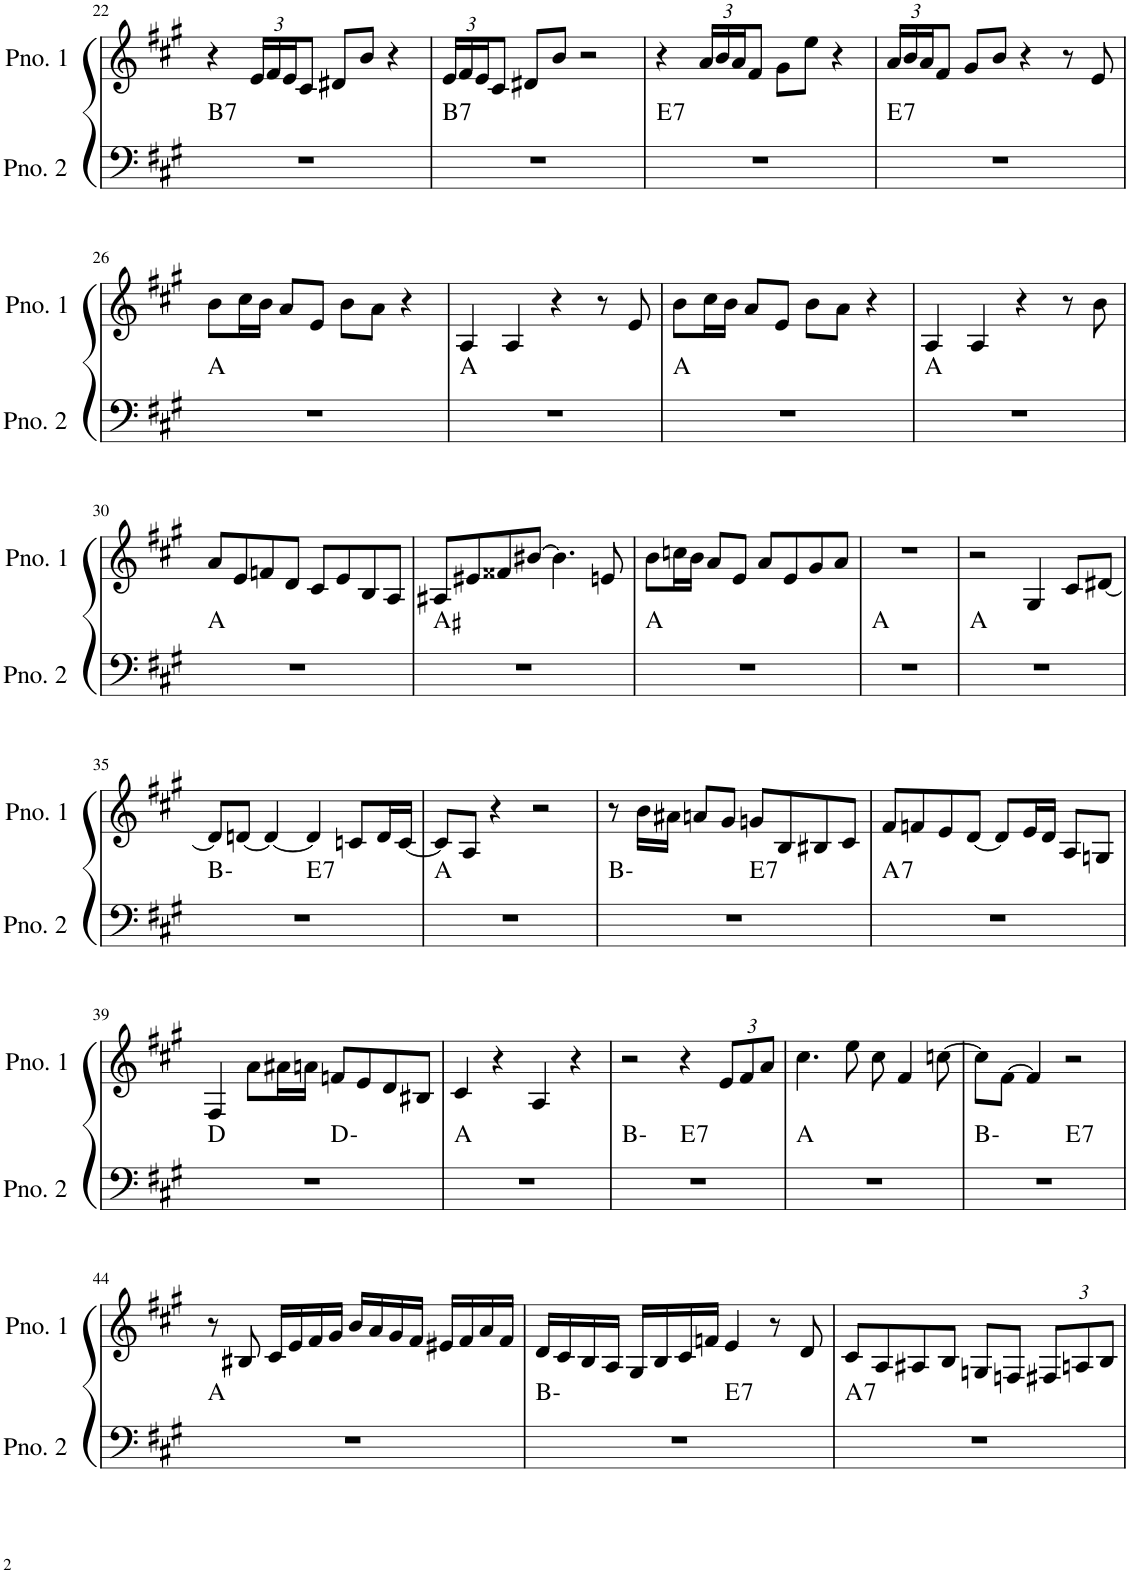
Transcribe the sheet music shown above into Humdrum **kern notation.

**kern	**harte	**kern
*part2	*part2	*part1
*staff2	*	*staff1
*I"ピアノ 2	*	*I"ピアノ 1
!!LO:PB:g=z
*clefF4	*	*clefG2
*k[f#c#g#]	*	*k[f#c#g#]
*M4/4	*	*M4/4
=22	=22	=22
!	!LO:H:kt=7	!
1r	B:7	4r
*	*	*Xbrackettup
.	.	24e/LL
.	.	24f#/
.	.	24e/J
.	.	8c#/J
.	.	8d#X/L
.	.	8b/J
.	.	4r
=23	=23	=23
!	!LO:H:kt=7	!
1r	B:7	24e/LL
.	.	24f#/
.	.	24e/J
.	.	8c#/J
.	.	8d#X/L
.	.	8b/J
.	.	2r
=24	=24	=24
!	!LO:H:kt=7	!
1r	E:7	4r
.	.	24a/LL
.	.	24b/
.	.	24a/J
.	.	8f#/J
.	.	8g#\L
.	.	8ee\J
.	.	4r
=25	=25	=25
!	!LO:H:kt=7	!
1r	E:7	24a/LL
.	.	24b/
.	.	24a/J
.	.	8f#/J
.	.	8g#/L
.	.	8b/J
.	.	4r
.	.	8r
.	.	8e/
!!LO:LB:g=z
=26	=26	=26
1r	A:maj	8b\L
.	.	16cc#\L
.	.	16b\JJ
.	.	8a/L
.	.	8e/J
.	.	8b\L
.	.	8a\J
.	.	4r
=27	=27	=27
1r	A:maj	4A/
.	.	4A/
.	.	4r
.	.	8r
.	.	8e/
=28	=28	=28
1r	A:maj	8b\L
.	.	16cc#\L
.	.	16b\JJ
.	.	8a/L
.	.	8e/J
.	.	8b\L
.	.	8a\J
.	.	4r
=29	=29	=29
1r	A:maj	4A/
.	.	4A/
.	.	4r
.	.	8r
.	.	8b\
!!LO:LB:g=z
=30	=30	=30
1r	A:maj	8a/L
.	.	8e/
.	.	8fn/
.	.	8d/J
.	.	8c#/L
.	.	8e/
.	.	8B/
.	.	8A/J
=31	=31	=31
1r	A#:maj	8A#X/L
.	.	8e#X/
.	.	8f##X/
.	.	[8b#X/J
.	.	4.b#\]
.	.	8en/
=32	=32	=32
1r	A:maj	8b\L
.	.	16ccn\L
.	.	16b\JJ
.	.	8a/L
.	.	8e/J
.	.	8a/L
.	.	8e/
.	.	8g#/
.	.	8a/J
=33	=33	=33
1r	A:maj	1r
=34	=34	=34
1r	A:maj	2r
.	.	4G#/
.	.	8c#/L
.	.	[8d#X/J
!!LO:LB:g=z
=35	=35	=35
*^	*	*
1r	2ryy	B:min	8d#/L]
.	.	.	[8dn/J
.	.	.	4d/_
!	!	!LO:H:kt=7	!
.	2ryy	E:7	4d/]
.	.	.	8cn/L
.	.	.	16d/L
.	.	.	[16c/JJ
*v	*v	*	*
=36	=36	=36
1r	A:maj	8c/L]
.	.	8A/J
.	.	4r
.	.	2r
=37	=37	=37
*^	*	*
1r	2ryy	B:min	8r
.	.	.	16b\LL
.	.	.	16a#X\JJ
.	.	.	8an/L
.	.	.	8g#/J
!	!	!LO:H:kt=7	!
.	2ryy	E:7	8gn/L
.	.	.	8B/
.	.	.	8B#X/
.	.	.	8c#/J
=38	=38	=38	=38
!	!	!LO:H:kt=7	!
*v	*v	*	*
1r	A:7	8f#/L
.	.	8fn/
.	.	8e/
.	.	[8d/J
.	.	8d/L]
.	.	16e/L
.	.	16d/JJ
.	.	8A/L
.	.	8Gn/J
!!LO:LB:g=z
=39	=39	=39
*^	*	*
1r	2ryy	D:maj	4F#/
.	.	.	8a\L
.	.	.	16a#X\L
.	.	.	16an\JJ
.	2ryy	D:min	8fn/L
.	.	.	8e/
.	.	.	8d/
.	.	.	8B#X/J
*v	*v	*	*
=40	=40	=40
1r	A:maj	4c#/
.	.	4r
.	.	4A/
.	.	4r
=41	=41	=41
*^	*	*
1r	2ryy	B:min	2r
!	!	!LO:H:kt=7	!
.	2ryy	E:7	4r
.	.	.	12e/L
.	.	.	12f#/
.	.	.	12a/J
*v	*v	*	*
=42	=42	=42
1r	A:maj	4.cc#\
.	.	8ee\
.	.	8cc#\
.	.	4f#/
.	.	[8ccn\
=43	=43	=43
*^	*	*
1r	2ryy	B:min	8cc\L]
.	.	.	[8f#\J
.	.	.	4f#/]
!	!	!LO:H:kt=7	!
.	2ryy	E:7	2r
*v	*v	*	*
!!LO:LB:g=z
=44	=44	=44
1r	A:maj	8r
.	.	8B#X/
.	.	16c#/LL
.	.	16e/
.	.	16f#/
.	.	16g#/JJ
.	.	16b/LL
.	.	16a/
.	.	16g#/
.	.	16f#/JJ
.	.	16e#X/LL
.	.	16f#/
.	.	16a/
.	.	16f#/JJ
=45	=45	=45
*^	*	*
1r	2ryy	B:min	16d/LL
.	.	.	16c#/
.	.	.	16B/
.	.	.	16A/JJ
.	.	.	16G#/LL
.	.	.	16B/
.	.	.	16c#/
.	.	.	16fn/JJ
!	!	!LO:H:kt=7	!
.	2ryy	E:7	4e/
.	.	.	8r
.	.	.	8d/
=46	=46	=46	=46
!	!	!LO:H:kt=7	!
*v	*v	*	*
1r	A:7	8c#/L
.	.	8A/
.	.	8A#X/
.	.	8B/J
.	.	8Gn/L
.	.	8Fn/J
.	.	12F#X/L
.	.	12An/
.	.	12B/J
=	=	=
*-	*-	*-
